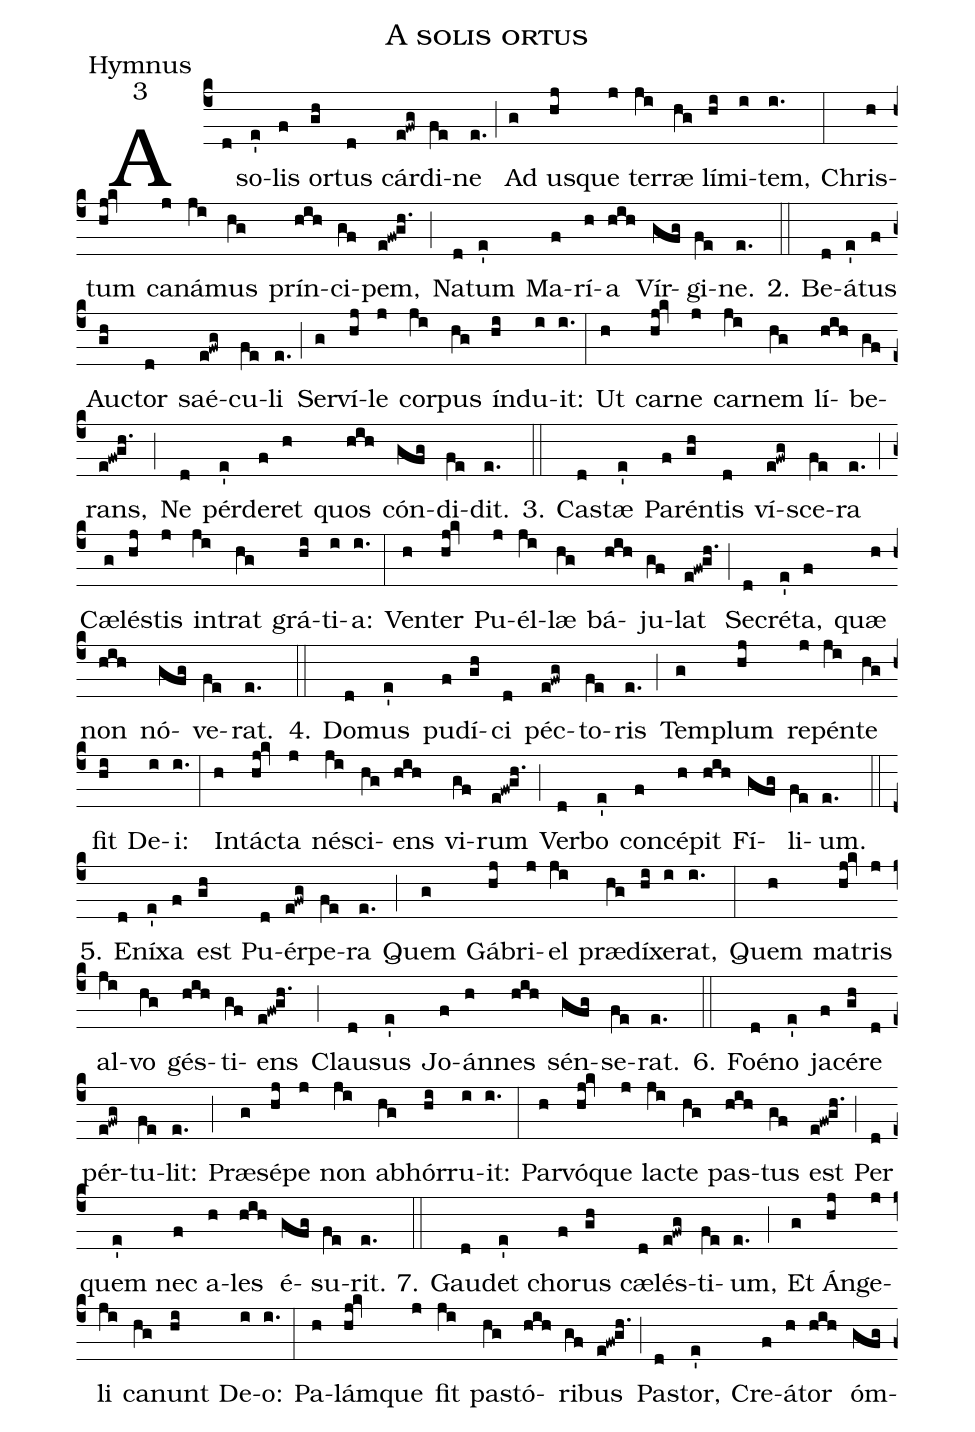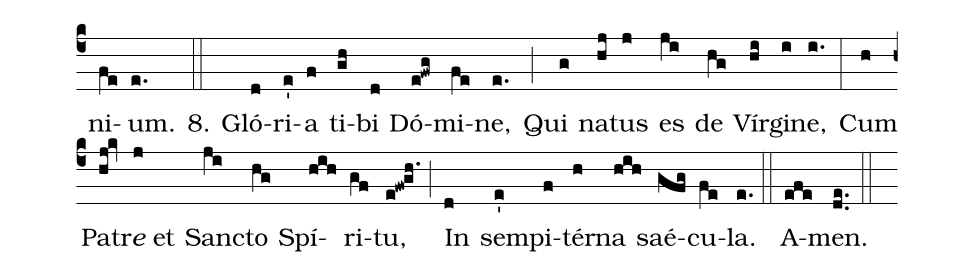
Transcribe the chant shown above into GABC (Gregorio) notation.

name:A solis ortus;
office-part:Hymnus;
mode:3;
%%
(c4) A(d) so(e')lis(f) or(gh)tus(d) cár(e!fwg)di(fe)ne(e.) (;)
Ad(g) us(hj)que(j) ter(ji)ræ(hg) lí(hi)mi(i)tem,(i.) (:)
Chris(h)tum(hj!kv) ca(j)ná(ji)mus(hg) prín(hih)ci(gf)pem,(e!fw!gh.) (;)
Na(d)tum(e') Ma(f)rí(h)a(hih) Vír(gfg)gi(fe)ne.(e.) (::)

2. Be(d)á(e')tus(f) Auc(gh)tor(d) saé(e!fwg)cu(fe)li(e.) (;)
Ser(g)ví(hj)le(j) cor(ji)pus(hg) índ(hi)u(i)it:(i.) (:)
Ut(h) car(hj!kv)ne(j) car(ji)nem(hg) lí(hih)be(gf)rans,(e!fw!gh.) (;)
Ne(d) pér(e')de(f)ret(h) quos(hih) cón(gfg)di(fe)dit.(e.) (::)

3. Cas(d)tæ(e') Pa(f)rén(gh)tis(d) ví(e!fwg)sce(fe)ra(e.) (;)
Cæ(g)lés(hj)tis(j) in(ji)trat(hg) grá(hi)ti(i)a:(i.) (:)
Ven(h)ter(hj!kv) Pu(j)él(ji)læ(hg) bá(hih)ju(gf)lat(e!fw!gh.) (;)
Se(d)cré(e')ta,(f) quæ(h) non(hih) nó(gfg)ve(fe)rat.(e.) (::)

4. Do(d)mus(e') pu(f)dí(gh)ci(d) péc(e!fwg)to(fe)ris(e.) (;)
Tem(g)plum(hj) re(j)pén(ji)te(hg) fit(hi) De(i)i:(i.) (:)
In(h)tác(hj!kv)ta(j) né(ji)sci(hg)ens(hih) vi(gf)rum(e!fw!gh.) (;)
Ver(d)bo(e') con(f)cé(h)pit(hih) Fí(gfg)li(fe)um.(e.) (::)

5. E(d)ní(e')xa(f) est(gh) Pu(d)ér(e!fwg)pe(fe)ra(e.) (;)
Quem(g) Gá(hj)bri(j)el(ji) præ(hg)dí(hi)xe(i)rat,(i.) (:)
Quem(h) ma(hj!kv)tris(j) al(ji)vo(hg) gés(hih)ti(gf)ens(e!fw!gh.) (;)
Clau(d)sus(e') Jo(f)án(h)nes(hih) sén(gfg)se(fe)rat.(e.) (::)

6. Foé(d)no(e') ja(f)cé(gh)re(d) pér(e!fwg)tu(fe)lit:(e.) (;)
Præ(g)sé(hj)pe(j) non(ji) ab(hg)hór(hi)ru(i)it:(i.) (:)
Par(h)vó(hj!kv)que(j) lac(ji)te(hg) pas(hih)tus(gf) est(e!fw!gh.) (;)
Per(d) quem(e') nec(f) a(h)les(hih) é(gfg)su(fe)rit.(e.) (::)

7. Gau(d)det(e') cho(f)rus(gh) cæ(d)lés(e!fwg)ti(fe)um,(e.) (;)
Et(g) Án(hj)ge(j)li(ji) ca(hg)nunt(hi) De(i)o:(i.) (:)
Pa(h)lám(hj!kv)que(j) fit(ji) pas(hg)tó(hih)ri(gf)bus(e!fw!gh.) (;)
Pas(d)tor,(e') Cre(f)á(h)tor(hih) óm(gfg)ni(fe)um.(e.) (::)

8. Gló(d)ri(e')a(f) ti(gh)bi(d)  Dó(e!fwg)mi(fe)ne,(e.) (;)
Qui(g) na(hj)tus(j) es(ji) de(hg) Vír(hi)gi(i)ne,(i.) (:)
Cum(h) Pa(hj!kv)tr<i>e</i> et(j) Sanc(ji)to(hg) Spí(hih)ri(gf)tu,(e!fw!gh.) (;)
In(d) sem(e')pi(f)tér(h)na(hih) saé(gfg)cu(fe)la.(e.) (::)
A(efe)men.(de..) (::)
